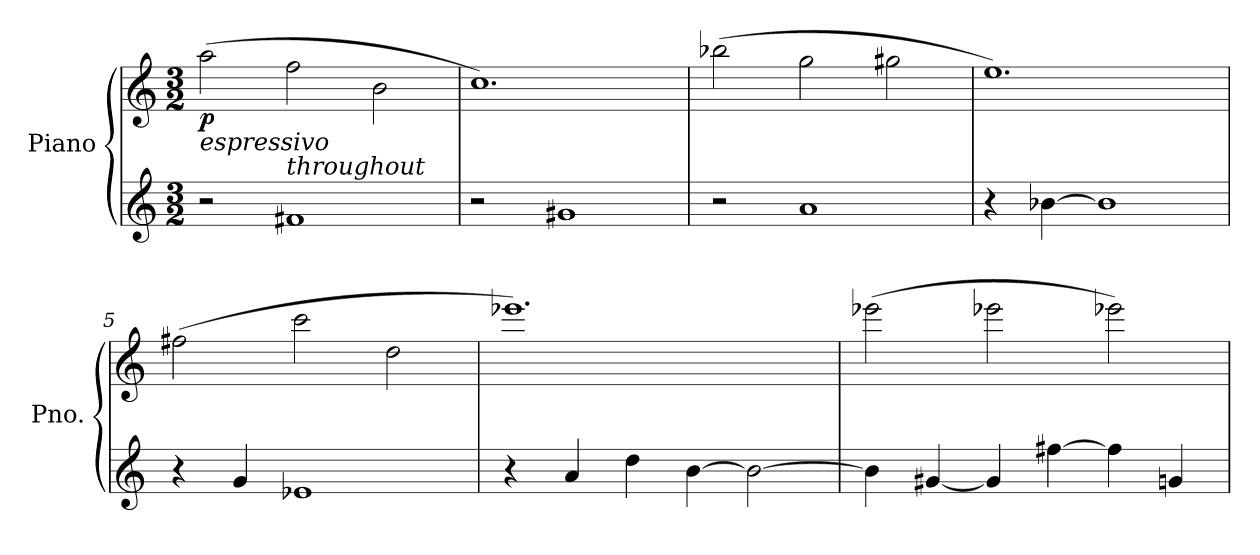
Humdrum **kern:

**kern	**kern	**dynam
*part1	*part1	*part1
*staff2	*staff1	*staff1/2
*I"Piano	*	*
*I'Pno.	*	*
*clefG2	*clefG2	*
*k[]	*k[]	*
*M3/2	*M3/2	*
*MM112	*MM112	*
=1	=1	=1
!	!LO:TX:b:i:t=espressivo	!
!	!	!LO:DY:b
2r	(>2aa\	p
!	!LO:TX:b:i:t=throughout	!
1f#X	2ff\	.
.	2b\	.
=2	=2	=2
2r	1.cc)	.
1g#X	.	.
=3	=3	=3
2r	(>2bb-X\	.
1a	2gg\	.
.	2gg#X\	.
=4	=4	=4
4r	1.ee)	.
[4b-X\	.	.
1b-]	.	.
=5	=5	=5
4r	(>2ff#X\	.
4g/	.	.
1e-X	2ccc\	.
.	2dd\	.
=6	=6	=6
4r	1.eee-X)	.
4a/	.	.
4dd\	.	.
[4b\	.	.
2b\_	.	.
!!LO:LB:g=z
=7	=7	=7
4b\]	(>2eee-X\	.
[4g#X/	.	.
4g#/]	2eee-X\	.
[4ff#X\	.	.
4ff#\]	2eee-X\)	.
4gn/	.	.
=	=	=
*-	*-	*-
